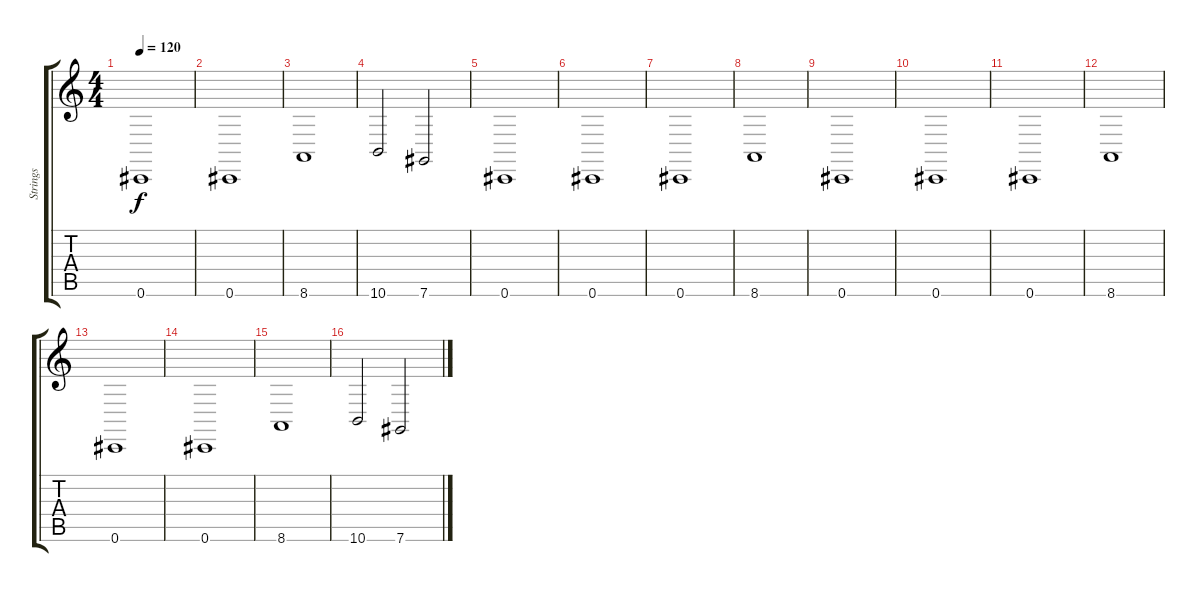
\track ("Strings" "Strings") {instrument stringensemble1}
\staff {score tabs}
\tuning (Eb4 Bb3 Gb3 Db3 Ab2 Db2) {hide}
\ts (4 4)
\tempo 120
\clef g2
\ks c
0.6.1{dy f} |
0.6.1 |
8.6.1 |
10.6.2 7.6.2 |
0.6.1 |
0.6.1 |
0.6.1 |
8.6.1 |
0.6.1 |
0.6.1 |
0.6.1 |
8.6.1 |
0.6.1 |
0.6.1 |
8.6.1 |
10.6.2 7.6.2
